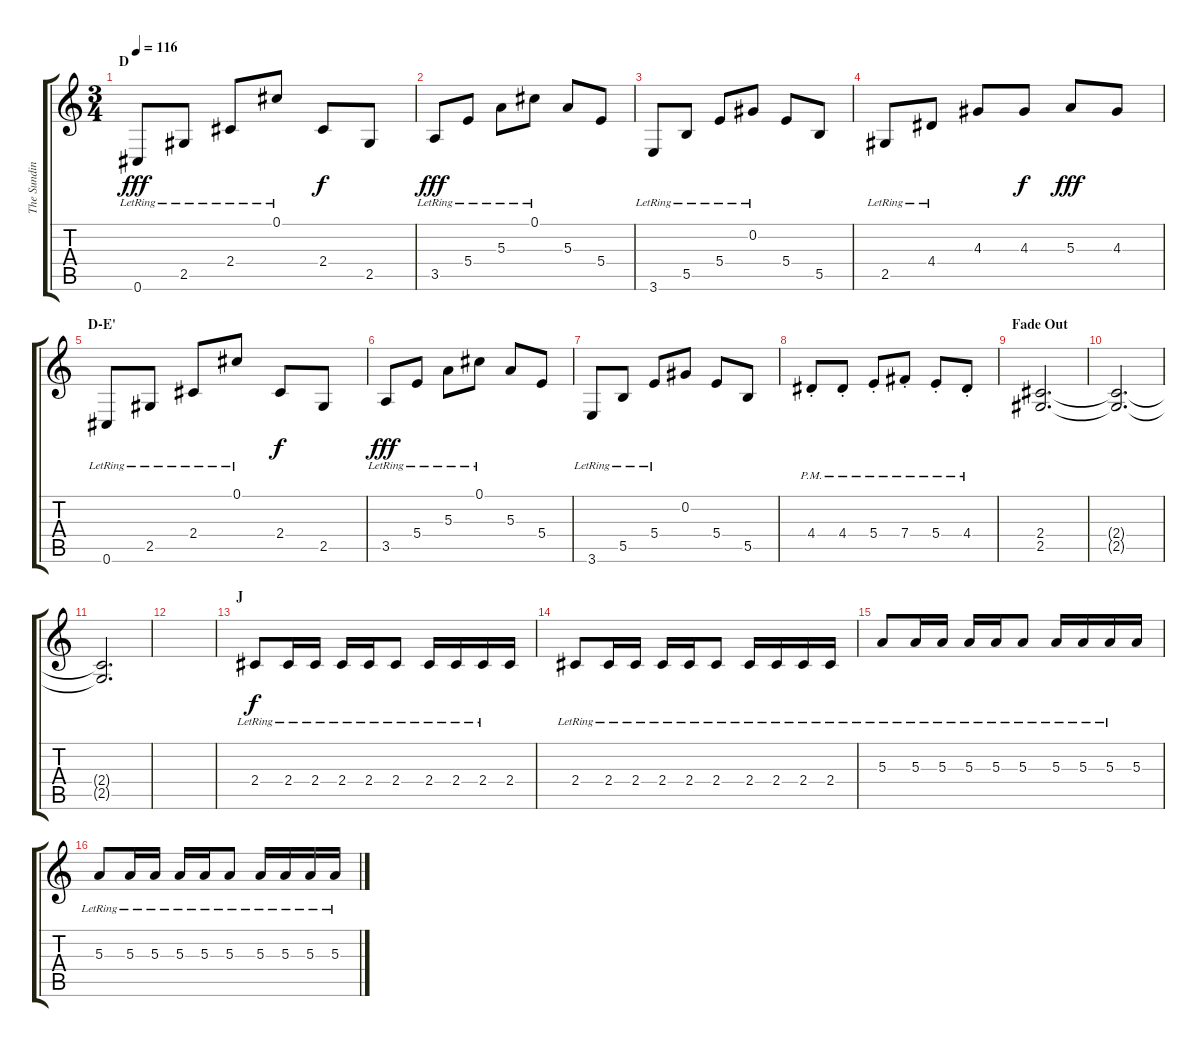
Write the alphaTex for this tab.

\track ("The Sundin" "The Sundin") {instrument distortionguitar}
\staff {score tabs}
\tuning (Db4 Ab3 E3 B2 Gb2 Db2) {hide}
\ts (3 4)
\section ("" "D")
\tempo 116
\clef g2
\ks c
0.6{lr}.8{dy fff} 2.5{lr}.8 2.4{lr}.8 0.1{lr}.8 2.4.8{dy f} 2.5.8 |
3.5{lr}.8{dy fff} 5.4{lr}.8 5.3{lr}.8 0.1{lr}.8 5.3.8 5.4.8 |
3.6{lr}.8 5.5{lr}.8 5.4{lr}.8 0.2{lr}.8 5.4.8 5.5.8 |
2.5{lr}.8 4.4{lr}.8 4.3.8 4.3.8{dy f} 5.3.8{dy fff} 4.3.8 |
\section ("" "D-E'")
0.6{lr}.8 2.5{lr}.8 2.4{lr}.8 0.1{lr}.8 2.4.8{dy f} 2.5.8 |
3.5{lr}.8{dy fff} 5.4{lr}.8 5.3{lr}.8 0.1{lr}.8 5.3.8 5.4.8 |
3.6{lr}.8 5.5{lr}.8 5.4{lr}.8 0.2.8 5.4.8 5.5.8 |
4.4{pm st}.8 4.4{pm st}.8 5.4{pm st}.8 7.4{pm st}.8 5.4{pm st}.8 4.4{pm st}.8 |
\section ("" "Fade Out")
(2.4 2.5).2{d} |
(2.4{t} 2.5{t}).2{d instrument distortionguitar} |
(2.4{t} 2.5{t}).2{d} |
|
\section ("" "J")
2.4{lr}.8{dy f} 2.4{lr}.16 2.4{lr}.16 2.4{lr}.16 2.4{lr}.16 2.4{lr}.8 2.4{lr}.16 2.4{lr}.16 2.4{lr}.16 2.4.16 |
2.4{lr}.8 2.4{lr}.16 2.4{lr}.16 2.4{lr}.16 2.4{lr}.16 2.4{lr}.8 2.4{lr}.16 2.4{lr}.16 2.4{lr}.16 2.4{lr}.16 |
5.3{lr}.8 5.3{lr}.16 5.3{lr}.16 5.3{lr}.16 5.3{lr}.16 5.3{lr}.8 5.3{lr}.16 5.3{lr}.16 5.3{lr}.16 5.3.16 |
5.3{lr}.8 5.3{lr}.16 5.3{lr}.16 5.3{lr}.16 5.3{lr}.16 5.3{lr}.8 5.3{lr}.16 5.3{lr}.16 5.3{lr}.16 5.3{lr}.16
